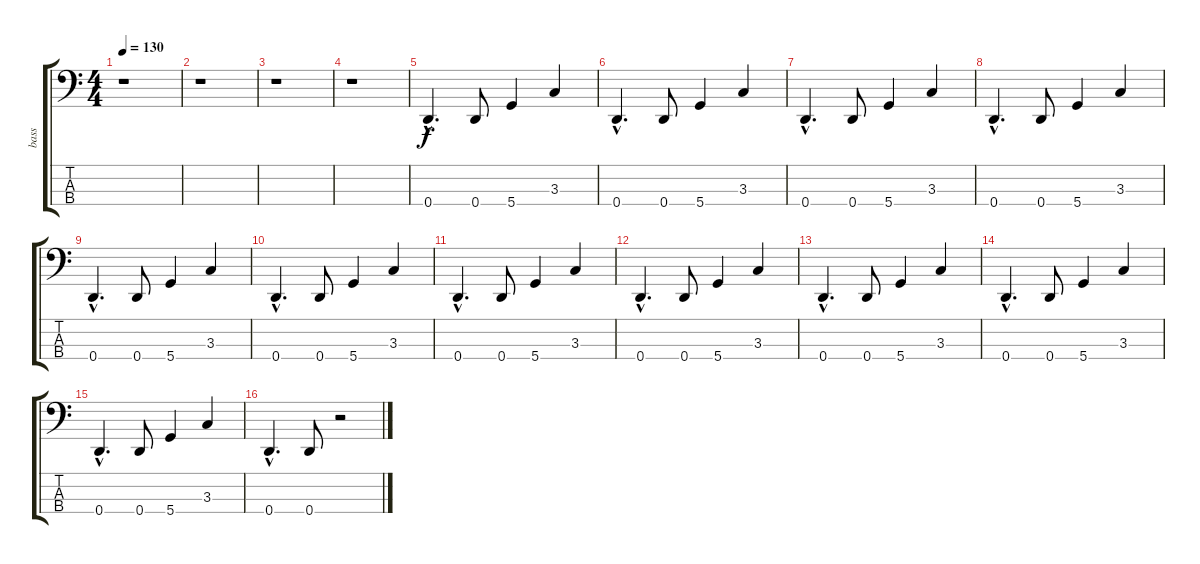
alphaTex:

\track ("bass" "bass") {instrument electricbasspick}
\staff {score tabs}
\tuning (G2 D2 A1 D1) {hide}
\ts (4 4)
\tempo 130
\clef f4
\ks c
r.1{dy f instrument electricbasspick} |
r.1 |
r.1 |
r.1 |
0.4{hac}.4{d} 0.4.8 5.4.4 3.3.4 |
0.4{hac}.4{d} 0.4.8 5.4.4 3.3.4 |
0.4{hac}.4{d} 0.4.8 5.4.4 3.3.4 |
0.4{hac}.4{d} 0.4.8 5.4.4 3.3.4 |
0.4{hac}.4{d} 0.4.8 5.4.4 3.3.4 |
0.4{hac}.4{d} 0.4.8 5.4.4 3.3.4 |
0.4{hac}.4{d} 0.4.8 5.4.4 3.3.4 |
0.4{hac}.4{d} 0.4.8 5.4.4 3.3.4 |
0.4{hac}.4{d} 0.4.8 5.4.4 3.3.4 |
0.4{hac}.4{d} 0.4.8 5.4.4 3.3.4 |
0.4{hac}.4{d} 0.4.8 5.4.4 3.3.4 |
0.4{hac}.4{d} 0.4.8 r.2
